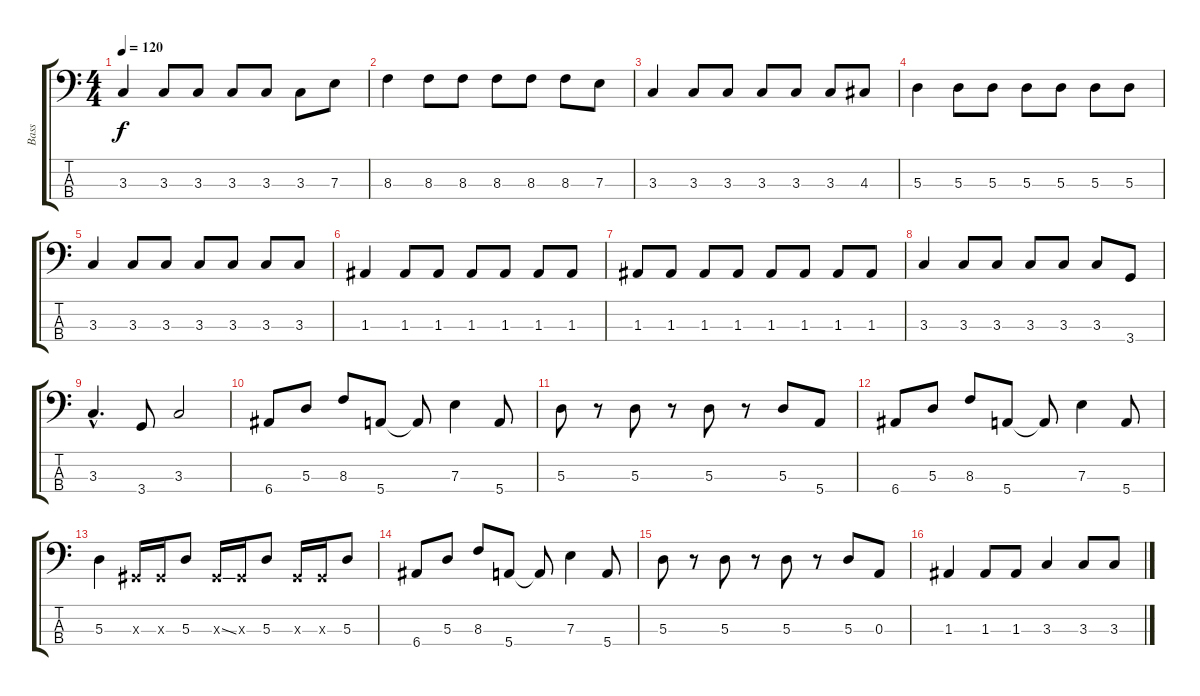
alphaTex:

\track ("Bass" "Bass") {instrument electricbassfinger}
\staff {score tabs}
\tuning (G2 D2 A1 E1) {hide}
\ts (4 4)
\tempo 120
\clef f4
\ks c
3.3.4{dy f} 3.3.8 3.3.8 3.3.8 3.3.8 3.3.8 7.3.8 |
8.3.4 8.3.8 8.3.8 8.3.8 8.3.8 8.3.8 7.3.8 |
3.3.4 3.3.8 3.3.8 3.3.8 3.3.8 3.3.8 4.3.8 |
5.3.4 5.3.8 5.3.8 5.3.8 5.3.8 5.3.8 5.3.8 |
3.3.4 3.3.8 3.3.8 3.3.8 3.3.8 3.3.8 3.3.8 |
1.3.4 1.3.8 1.3.8 1.3.8 1.3.8 1.3.8 1.3.8 |
1.3.8 1.3.8 1.3.8 1.3.8 1.3.8 1.3.8 1.3.8 1.3.8 |
3.3.4 3.3.8 3.3.8 3.3.8 3.3.8 3.3.8 3.4.8 |
3.3{hac}.4{d} 3.4.8 3.3.2 |
6.4.8 5.3.8 8.3.8 5.4.8 5.4{t}.8 7.3.4 5.4.8 |
5.3.8 r.8 5.3.8 r.8 5.3.8 r.8 5.3.8 5.4.8 |
6.4.8 5.3.8 8.3.8 5.4.8 5.4{t}.8 7.3.4 5.4.8 |
5.3.4 -1.3{x}.16 -1.3{x}.16 5.3.8 -1.3{ss x}.16 -1.3{x}.16 5.3.8 -1.3{x}.16 -1.3{x}.16 5.3.8 |
6.4.8 5.3.8 8.3.8 5.4.8 5.4{t}.8 7.3.4 5.4.8 |
5.3.8 r.8 5.3.8 r.8 5.3.8 r.8 5.3.8 0.3.8 |
1.3.4 1.3.8 1.3.8 3.3.4 3.3.8 3.3.8
